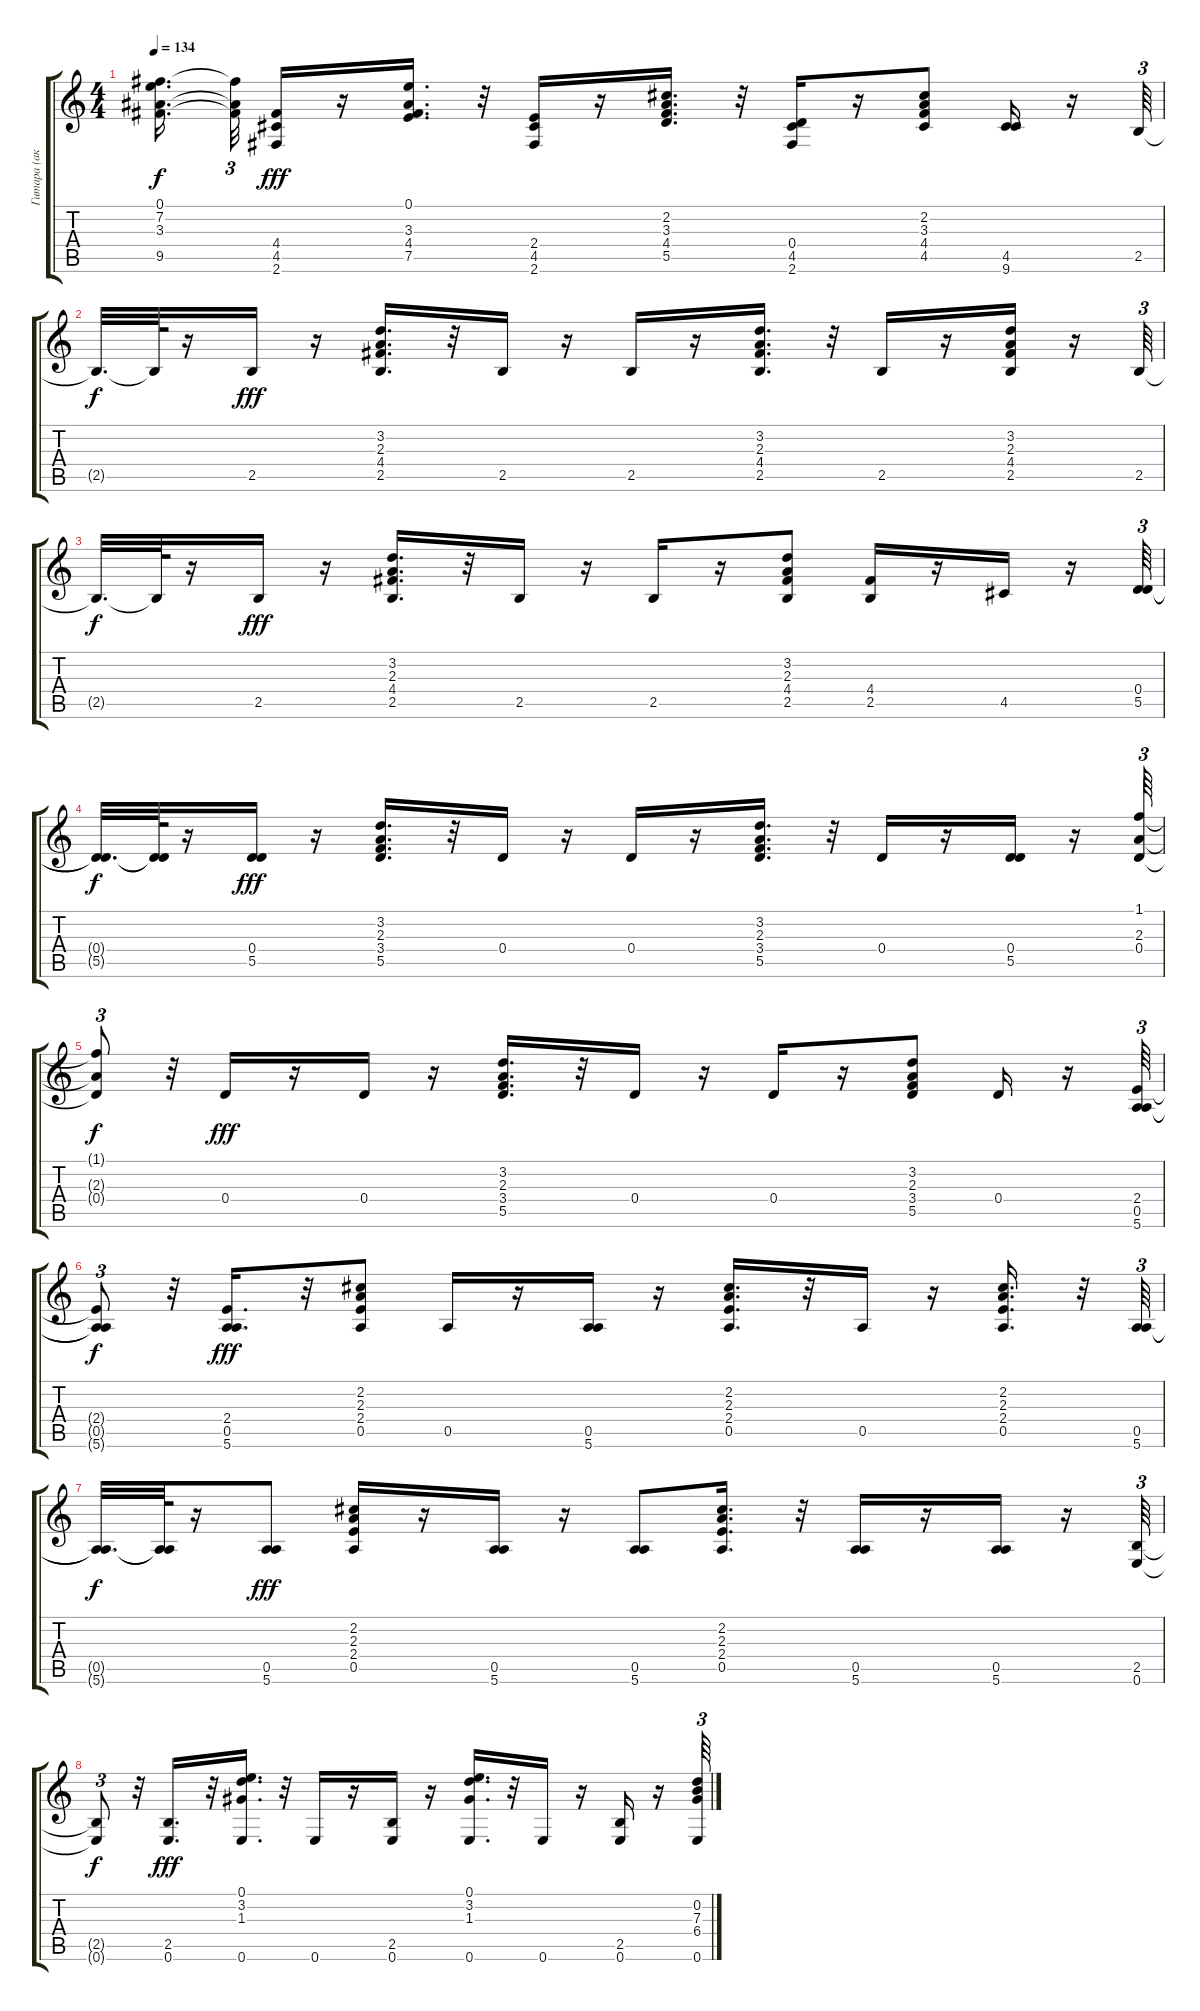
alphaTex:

\track ("Гитара (аккомпанемент)" "Гитара (ак") {instrument electricguitarclean}
\staff {score tabs}
\tuning (E4 B3 G3 D3 A2 E2) {hide}
\ts (4 4)
\tempo 134
\clef g2
\ks c
(0.1{t} 7.2{t} 3.3{t} 9.5{t}).16{d dy f beam splitsecondary} (7.2{t} 3.3{t} 9.5{t}).32{tu (3 2)} (4.4 4.5 2.6).16{dy fff} r.16 (0.1 3.3 4.4 7.5).16{d} r.32 (2.4 4.5 2.6).16 r.16 (2.2 3.3 4.4 5.5).16{d} r.32 (0.4 4.5 2.6).16 r.16 (2.2 3.3 4.4 4.5).8 (4.5 9.6).16 r.16 2.5.64{tu (3 2)} |
2.5{t}.32{d dy f} 2.5{t}.64 r.16 2.5.16{dy fff} r.16 (3.2 2.3 4.4 2.5).16{d} r.32 2.5.16 r.16 2.5.16 r.16 (3.2 2.3 4.4 2.5).16{d} r.32 2.5.16 r.16 (3.2 2.3 4.4 2.5).16 r.16 2.5.64{tu (3 2)} |
2.5{t}.32{d dy f} 2.5{t}.64 r.16 2.5.16{dy fff} r.16 (3.2 2.3 4.4 2.5).16{d} r.32 2.5.16 r.16 2.5.16 r.16 (3.2 2.3 4.4 2.5).8 (4.4 2.5).16 r.16 4.5.16 r.16 (0.4 5.5).64{tu (3 2)} |
(0.4{t} 5.5{t}).32{d dy f} (0.4{t} 5.5{t}).64 r.16 (0.4 5.5).16{dy fff} r.16 (3.2 2.3 3.4 5.5).16{d} r.32 0.4.16 r.16 0.4.16 r.16 (3.2 2.3 3.4 5.5).16{d} r.32 0.4.16 r.16 (0.4 5.5).16 r.16 (1.1 2.3 0.4).64{tu (3 2)} |
(1.1{t} 2.3{t} 0.4{t}).8{tu (3 2) dy f} r.32 0.4.16{dy fff} r.16 0.4.16 r.16 (3.2 2.3 3.4 5.5).16{d} r.32 0.4.16 r.16 0.4.16 r.16 (3.2 2.3 3.4 5.5).8 0.4.16 r.16 (2.4 0.5 5.6).64{tu (3 2)} |
(2.4{t} 0.5{t} 5.6{t}).8{tu (3 2) dy f} r.32 (2.4 0.5 5.6).16{d dy fff} r.32 (2.2 2.3 2.4 0.5).8 0.5.16 r.16 (0.5 5.6).16 r.16 (2.2 2.3 2.4 0.5).16{d} r.32 0.5.16 r.16 (2.2 2.3 2.4 0.5).16{d} r.32 (0.5 5.6).64{tu (3 2)} |
(0.5{t} 5.6{t}).32{d dy f} (0.5{t} 5.6{t}).64 r.16 (0.5 5.6).8{dy fff} (2.2 2.3 2.4 0.5).16 r.16 (0.5 5.6).16 r.16 (0.5 5.6).8 (2.2 2.3 2.4 0.5).16{d} r.32 (0.5 5.6).16 r.16 (0.5 5.6).16 r.16 (2.5 0.6).64{tu (3 2)} |
(2.5{t} 0.6{t}).8{tu (3 2) dy f} r.32 (2.5 0.6).16{d dy fff} r.32 (0.1 3.2 1.3 0.6).16{d} r.32 0.6.16 r.16 (2.5 0.6).16 r.16 (0.1 3.2 1.3 0.6).16{d} r.32 0.6.16 r.16 (2.5 0.6).16 r.16 (0.2 7.3 6.4 0.6).64{tu (3 2)}
